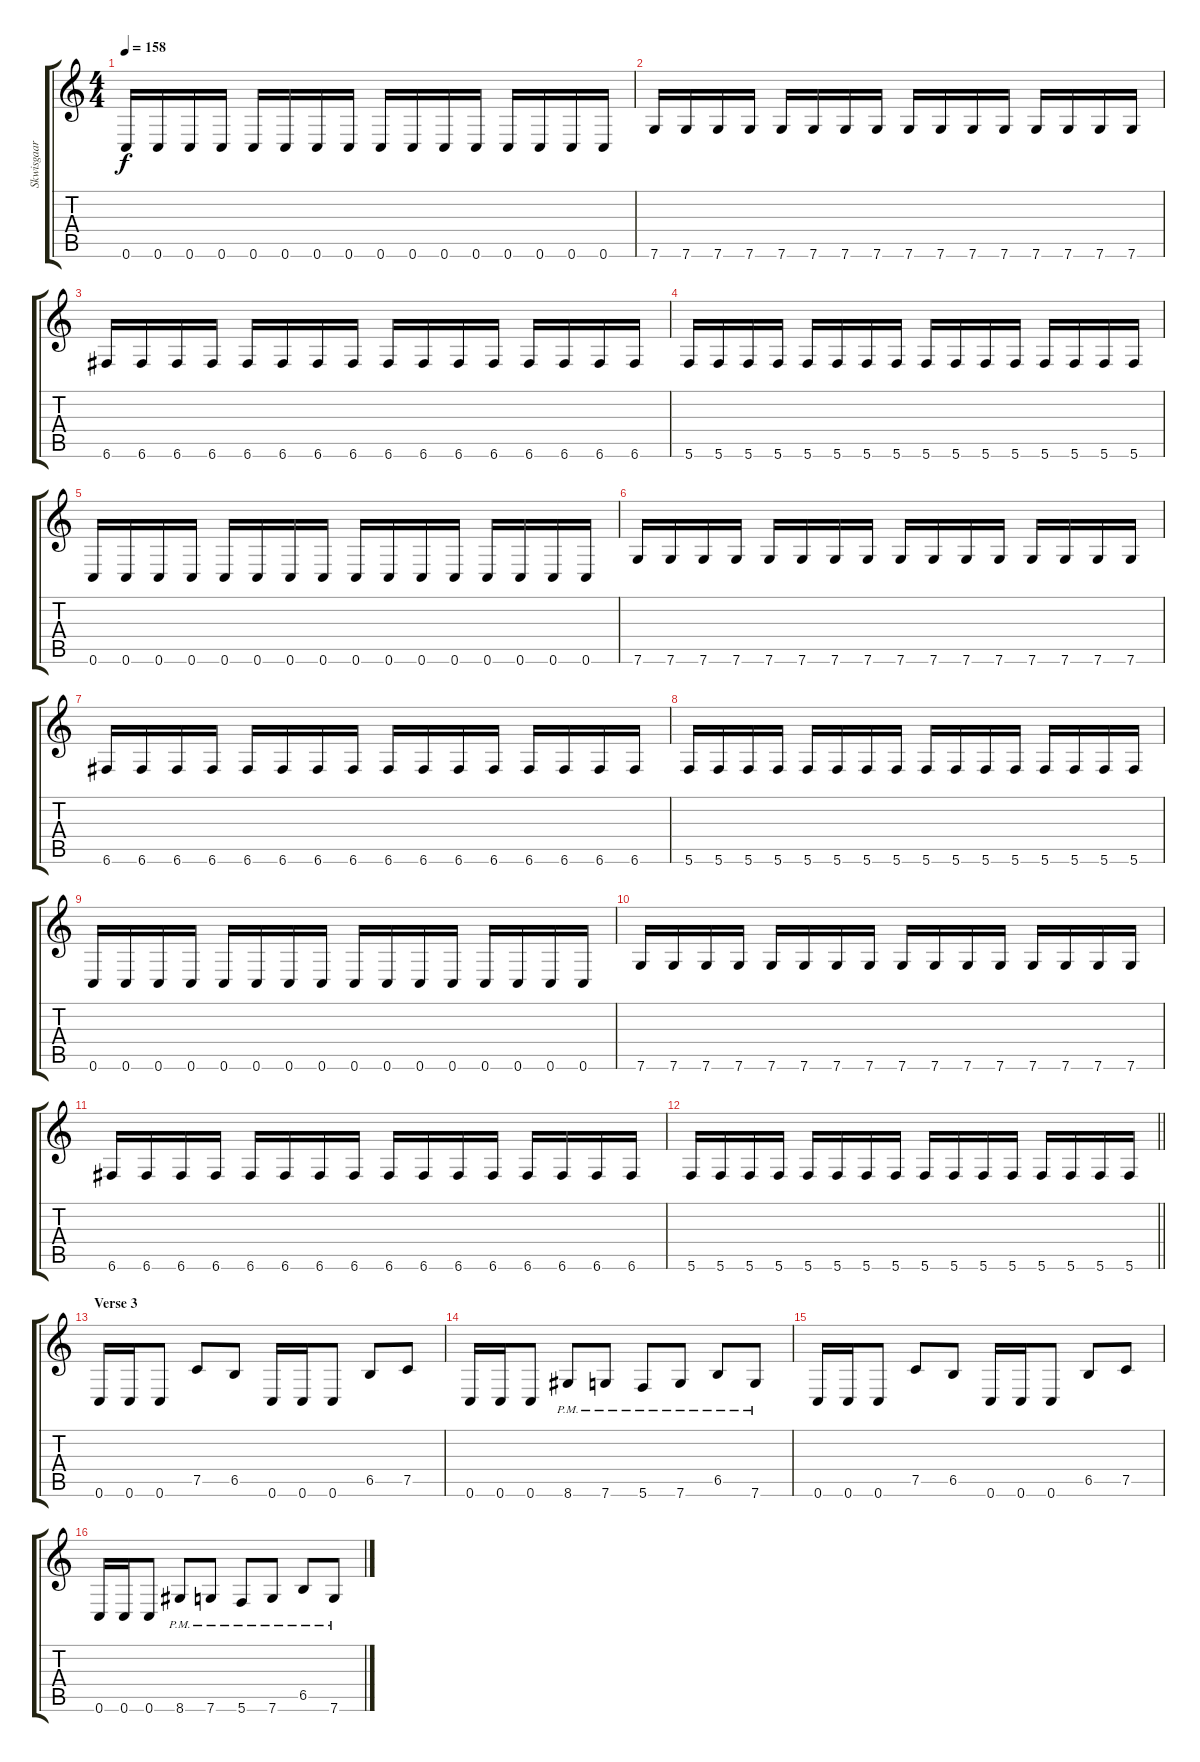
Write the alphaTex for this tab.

\track ("Skwisgaar Skwigelf (Lead Guitar)" "Skwisgaar ") {instrument distortionguitar}
\staff {score tabs}
\tuning (C4 G3 Eb3 Bb2 F2 C2) {hide}
\ts (4 4)
\tempo 158
\clef g2
\ks c
0.6.16{dy f} 0.6.16 0.6.16 0.6.16 0.6.16 0.6.16 0.6.16 0.6.16 0.6.16 0.6.16 0.6.16 0.6.16 0.6.16 0.6.16 0.6.16 0.6.16 |
7.6.16 7.6.16 7.6.16 7.6.16 7.6.16 7.6.16 7.6.16 7.6.16 7.6.16 7.6.16 7.6.16 7.6.16 7.6.16 7.6.16 7.6.16 7.6.16 |
6.6.16 6.6.16 6.6.16 6.6.16 6.6.16 6.6.16 6.6.16 6.6.16 6.6.16 6.6.16 6.6.16 6.6.16 6.6.16 6.6.16 6.6.16 6.6.16 |
5.6.16 5.6.16 5.6.16 5.6.16 5.6.16 5.6.16 5.6.16 5.6.16 5.6.16 5.6.16 5.6.16 5.6.16 5.6.16 5.6.16 5.6.16 5.6.16 |
0.6.16 0.6.16 0.6.16 0.6.16 0.6.16 0.6.16 0.6.16 0.6.16 0.6.16 0.6.16 0.6.16 0.6.16 0.6.16 0.6.16 0.6.16 0.6.16 |
7.6.16 7.6.16 7.6.16 7.6.16 7.6.16 7.6.16 7.6.16 7.6.16 7.6.16 7.6.16 7.6.16 7.6.16 7.6.16 7.6.16 7.6.16 7.6.16 |
6.6.16 6.6.16 6.6.16 6.6.16 6.6.16 6.6.16 6.6.16 6.6.16 6.6.16 6.6.16 6.6.16 6.6.16 6.6.16 6.6.16 6.6.16 6.6.16 |
5.6.16 5.6.16 5.6.16 5.6.16 5.6.16 5.6.16 5.6.16 5.6.16 5.6.16 5.6.16 5.6.16 5.6.16 5.6.16 5.6.16 5.6.16 5.6.16 |
0.6.16 0.6.16 0.6.16 0.6.16 0.6.16 0.6.16 0.6.16 0.6.16 0.6.16 0.6.16 0.6.16 0.6.16 0.6.16 0.6.16 0.6.16 0.6.16 |
7.6.16 7.6.16 7.6.16 7.6.16 7.6.16 7.6.16 7.6.16 7.6.16 7.6.16 7.6.16 7.6.16 7.6.16 7.6.16 7.6.16 7.6.16 7.6.16 |
6.6.16 6.6.16 6.6.16 6.6.16 6.6.16 6.6.16 6.6.16 6.6.16 6.6.16 6.6.16 6.6.16 6.6.16 6.6.16 6.6.16 6.6.16 6.6.16 |
\barLineRight lightlight
5.6.16 5.6.16 5.6.16 5.6.16 5.6.16 5.6.16 5.6.16 5.6.16 5.6.16 5.6.16 5.6.16 5.6.16 5.6.16 5.6.16 5.6.16 5.6.16 |
\section ("" "Verse 3")
0.6.16 0.6.16 0.6.8 7.5.8 6.5.8 0.6.16 0.6.16 0.6.8 6.5.8 7.5.8 |
0.6.16 0.6.16 0.6.8 8.6{pm}.8 7.6{pm}.8 5.6{pm}.8 7.6{pm}.8 6.5{pm}.8 7.6{pm}.8 |
0.6.16 0.6.16 0.6.8 7.5.8 6.5.8 0.6.16 0.6.16 0.6.8 6.5.8 7.5.8 |
0.6.16 0.6.16 0.6.8 8.6{pm}.8 7.6{pm}.8 5.6{pm}.8 7.6{pm}.8 6.5{pm}.8 7.6{pm}.8
